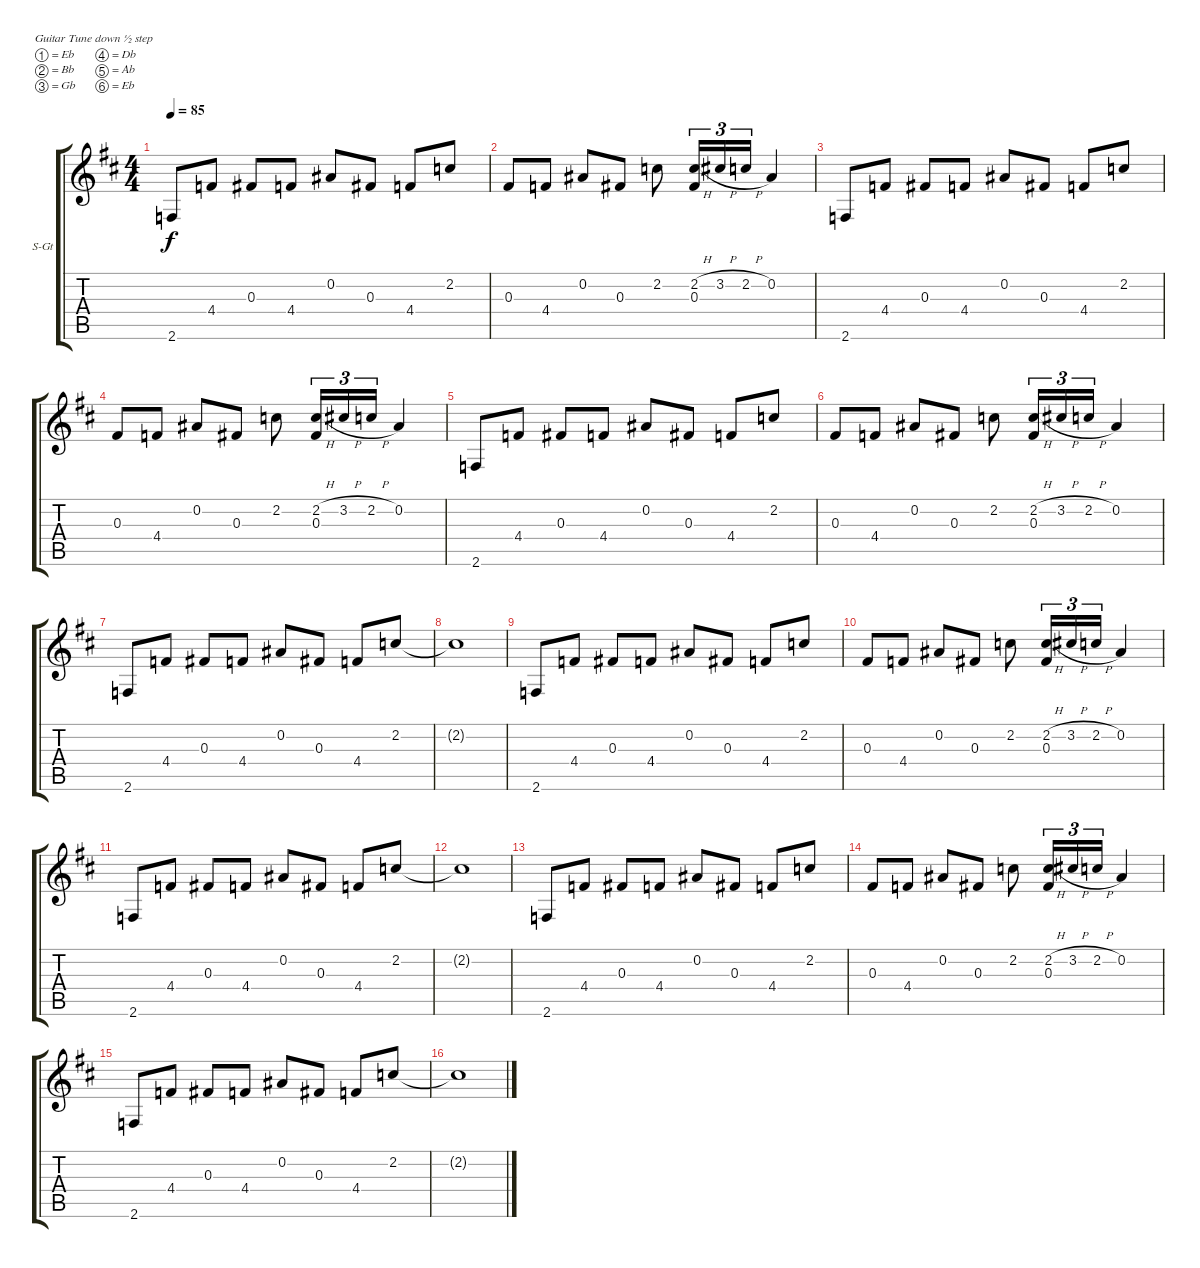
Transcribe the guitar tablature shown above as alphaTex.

\bracketExtendMode groupsimilarinstruments
\firstSystemTrackNameOrientation horizontal
\otherSystemsTrackNameOrientation horizontal
\track ("Acoustic" "S-Gt") {instrument acousticguitarsteel}
\staff {score tabs}
\tuning (Eb4 Bb3 Gb3 Db3 Ab2 Eb2)
\ts (4 4)
\tempo 85
\clef g2
\ks d
2.6.8{dy f} 4.4.8 0.3.8 4.4.8 0.2.8 0.3.8 4.4.8 2.2.8 |
0.3.8 4.4.8 0.2.8 0.3.8 2.2.8 (2.2{h} 0.3).16{tu (3 2)} 3.2{h}.16{tu (3 2)} 2.2{h}.16{tu (3 2)} 0.2.4 |
2.6.8 4.4.8 0.3.8 4.4.8 0.2.8 0.3.8 4.4.8 2.2.8 |
0.3.8 4.4.8 0.2.8 0.3.8 2.2.8 (2.2{h} 0.3).16{tu (3 2)} 3.2{h}.16{tu (3 2)} 2.2{h}.16{tu (3 2)} 0.2.4 |
2.6.8 4.4.8 0.3.8 4.4.8 0.2.8 0.3.8 4.4.8 2.2.8 |
0.3.8 4.4.8 0.2.8 0.3.8 2.2.8 (2.2{h} 0.3).16{tu (3 2)} 3.2{h}.16{tu (3 2)} 2.2{h}.16{tu (3 2)} 0.2.4 |
2.6.8 4.4.8 0.3.8 4.4.8 0.2.8 0.3.8 4.4.8 2.2.8 |
2.2{t}.1 |
2.6.8 4.4.8 0.3.8 4.4.8 0.2.8 0.3.8 4.4.8 2.2.8 |
0.3.8 4.4.8 0.2.8 0.3.8 2.2.8 (2.2{h} 0.3).16{tu (3 2)} 3.2{h}.16{tu (3 2)} 2.2{h}.16{tu (3 2)} 0.2.4 |
2.6.8 4.4.8 0.3.8 4.4.8 0.2.8 0.3.8 4.4.8 2.2.8 |
2.2{t}.1 |
2.6.8 4.4.8 0.3.8 4.4.8 0.2.8 0.3.8 4.4.8 2.2.8 |
0.3.8 4.4.8 0.2.8 0.3.8 2.2.8 (2.2{h} 0.3).16{tu (3 2)} 3.2{h}.16{tu (3 2)} 2.2{h}.16{tu (3 2)} 0.2.4 |
2.6.8 4.4.8 0.3.8 4.4.8 0.2.8 0.3.8 4.4.8 2.2.8 |
2.2{t}.1
